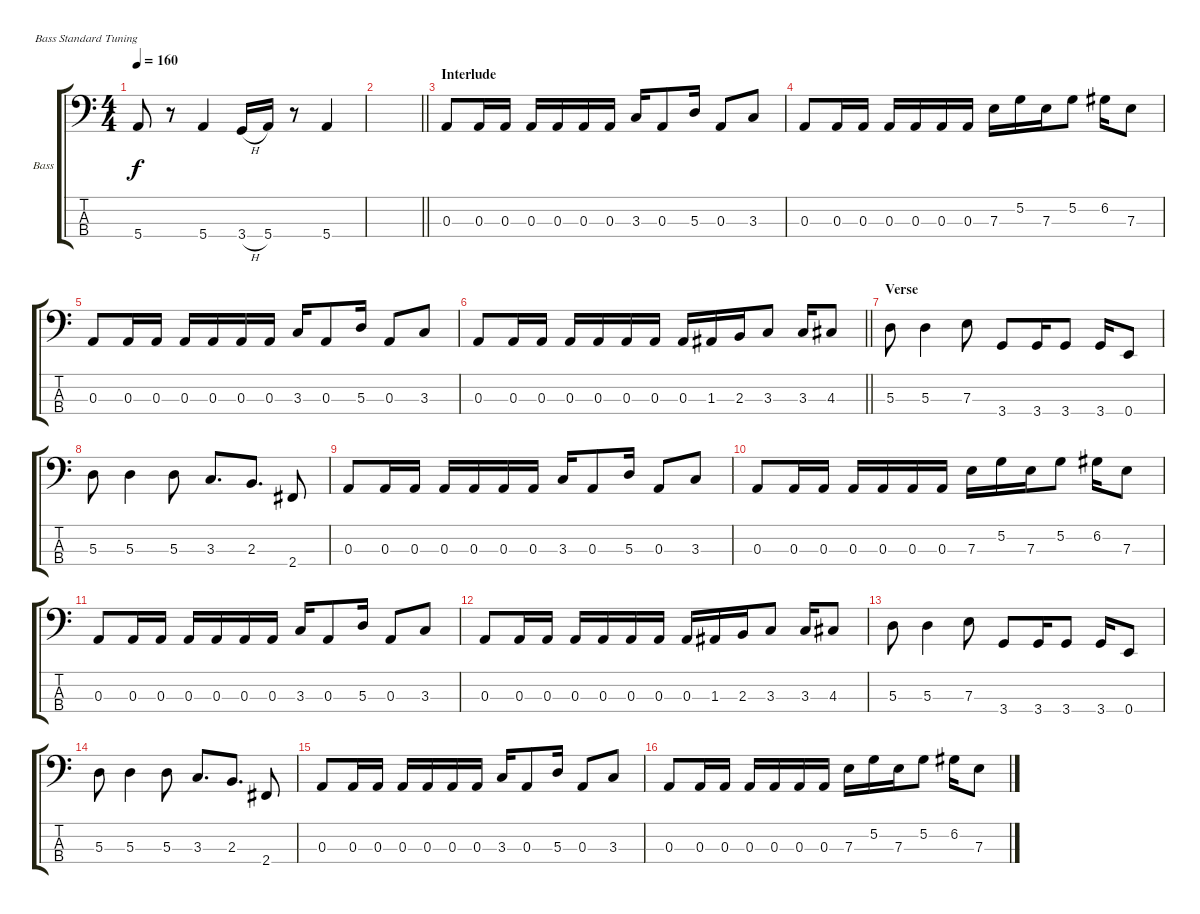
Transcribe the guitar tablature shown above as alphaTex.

\bracketExtendMode groupsimilarinstruments
\firstSystemTrackNameOrientation horizontal
\otherSystemsTrackNameOrientation horizontal
\track ("Bass" "Bass") {instrument electricbasspick}
\staff {score tabs}
\tuning (G2 D2 A1 E1)
\ts (4 4)
\tempo 160
\clef f4
\ks c
5.4.8{dy f} r.8 5.4.4 3.4{h}.16 5.4.16 r.8 5.4.4 |
\barLineRight lightlight
|
\section ("" "Interlude")
0.3.8 0.3.16 0.3.16 0.3.16 0.3.16 0.3.16 0.3.16 3.3.16 0.3.8 5.3.16 0.3.8 3.3.8 |
0.3.8 0.3.16 0.3.16 0.3.16 0.3.16 0.3.16 0.3.16 7.3.16 5.2.16 7.3.16 5.2.8 6.2.16 7.3.8 |
0.3.8 0.3.16 0.3.16 0.3.16 0.3.16 0.3.16 0.3.16 3.3.16 0.3.8 5.3.16 0.3.8 3.3.8 |
\barLineRight lightlight
0.3.8 0.3.16 0.3.16 0.3.16 0.3.16 0.3.16 0.3.16 0.3.16 1.3.16 2.3.16 3.3.8 3.3.16 4.3.8 |
\section ("" "Verse")
5.3.8 5.3.4 7.3.8 3.4.8 3.4.16 3.4.8 3.4.16 0.4.8 |
5.3.8 5.3.4 5.3.8 3.3.8{d} 2.3.8{d} 2.4.8 |
0.3.8 0.3.16 0.3.16 0.3.16 0.3.16 0.3.16 0.3.16 3.3.16 0.3.8 5.3.16 0.3.8 3.3.8 |
0.3.8 0.3.16 0.3.16 0.3.16 0.3.16 0.3.16 0.3.16 7.3.16 5.2.16 7.3.16 5.2.8 6.2.16 7.3.8 |
0.3.8 0.3.16 0.3.16 0.3.16 0.3.16 0.3.16 0.3.16 3.3.16 0.3.8 5.3.16 0.3.8 3.3.8 |
0.3.8 0.3.16 0.3.16 0.3.16 0.3.16 0.3.16 0.3.16 0.3.16 1.3.16 2.3.16 3.3.8 3.3.16 4.3.8 |
5.3.8 5.3.4 7.3.8 3.4.8 3.4.16 3.4.8 3.4.16 0.4.8 |
5.3.8 5.3.4 5.3.8 3.3.8{d} 2.3.8{d} 2.4.8 |
0.3.8 0.3.16 0.3.16 0.3.16 0.3.16 0.3.16 0.3.16 3.3.16 0.3.8 5.3.16 0.3.8 3.3.8 |
0.3.8 0.3.16 0.3.16 0.3.16 0.3.16 0.3.16 0.3.16 7.3.16 5.2.16 7.3.16 5.2.8 6.2.16 7.3.8
